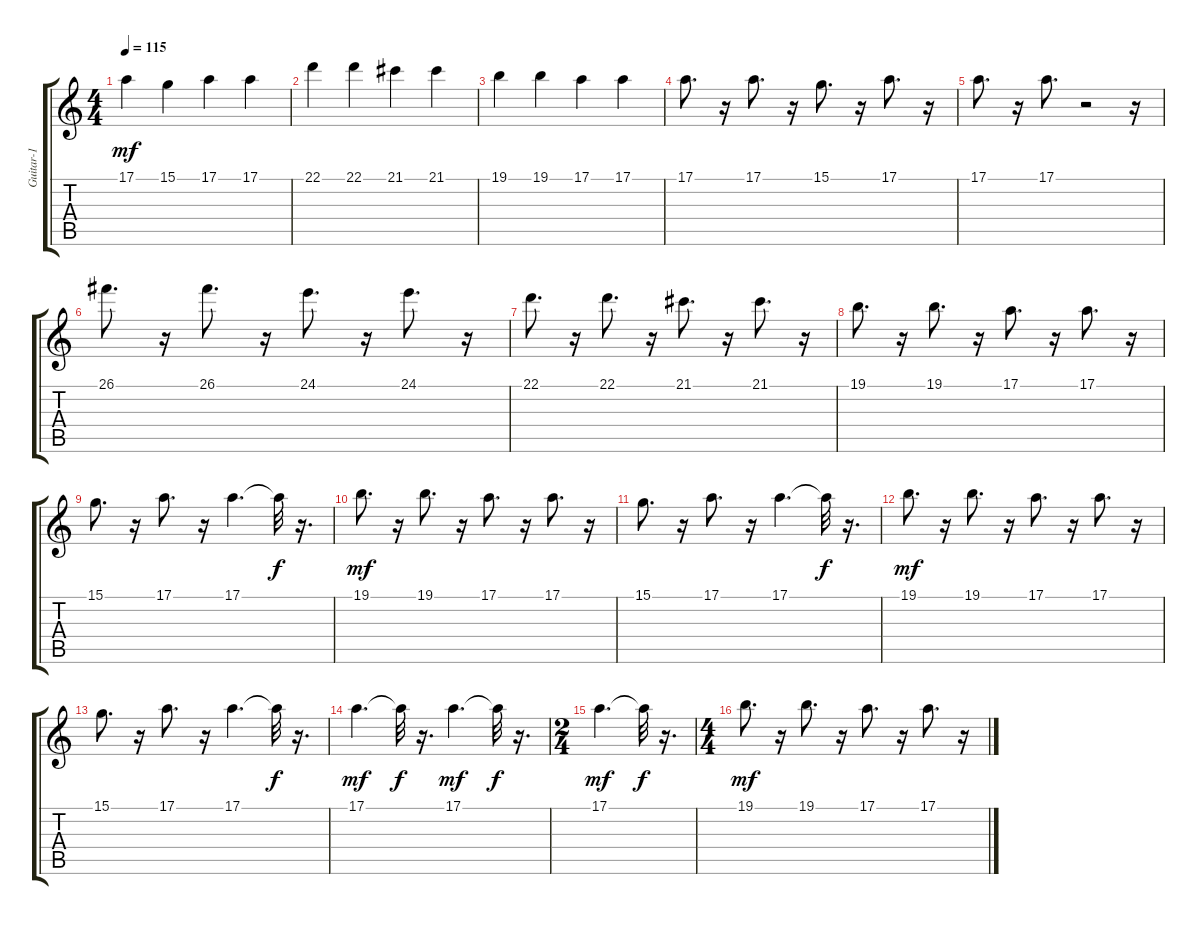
\track ("Guitar-1" "Guitar-1") {instrument vibraphone}
\staff {score tabs}
\tuning (E4 B3 G3 D3 A2 E2) {hide}
\ts (4 4)
\tempo 115
\clef g2
\ks c
17.1.4{dy mf} 15.1.4 17.1.4 17.1.4 |
22.1.4 22.1.4 21.1.4 21.1.4 |
19.1.4 19.1.4 17.1.4 17.1.4 |
17.1.8{d} r.16 17.1.8{d} r.16 15.1.8{d} r.16 17.1.8{d} r.16 |
17.1.8{d} r.16 17.1.8{d} r.2 r.16 |
26.1.8{d} r.16 26.1.8{d} r.16 24.1.8{d} r.16 24.1.8{d} r.16 |
22.1.8{d} r.16 22.1.8{d} r.16 21.1.8{d} r.16 21.1.8{d} r.16 |
19.1.8{d} r.16 19.1.8{d} r.16 17.1.8{d} r.16 17.1.8{d} r.16 |
15.1.8{d} r.16 17.1.8{d} r.16 17.1.4{d} 17.1{t}.32{dy f} r.16{d} |
19.1.8{d dy mf} r.16 19.1.8{d} r.16 17.1.8{d} r.16 17.1.8{d} r.16 |
15.1.8{d} r.16 17.1.8{d} r.16 17.1.4{d} 17.1{t}.32{dy f} r.16{d} |
19.1.8{d dy mf} r.16 19.1.8{d} r.16 17.1.8{d} r.16 17.1.8{d} r.16 |
15.1.8{d} r.16 17.1.8{d} r.16 17.1.4{d} 17.1{t}.32{dy f} r.16{d} |
17.1.4{d dy mf} 17.1{t}.32{dy f} r.16{d} 17.1.4{d dy mf} 17.1{t}.32{dy f} r.16{d} |
\ts (2 4)
17.1.4{d dy mf} 17.1{t}.32{dy f} r.16{d} |
\ts (4 4)
19.1.8{d dy mf} r.16 19.1.8{d} r.16 17.1.8{d} r.16 17.1.8{d} r.16
